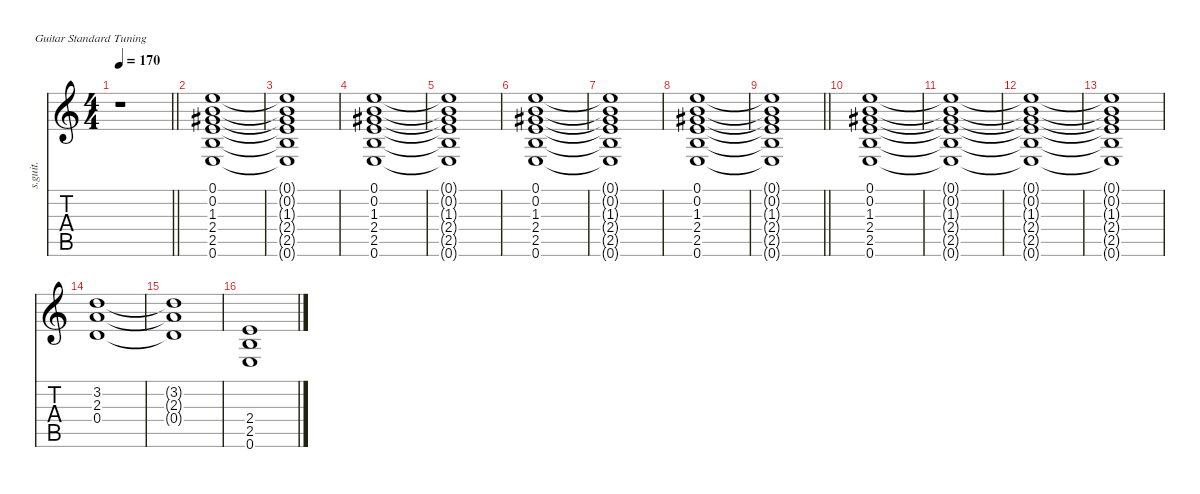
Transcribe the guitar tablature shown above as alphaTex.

\defaultSystemsLayout 4
\hideDynamics
\bracketExtendMode nobrackets
\otherSystemsTrackNameOrientation horizontal
\track ("Rhythm Guitar" "s.guit.") {instrument acousticguitarsteel}
\staff {score tabs}
\tuning (E4 B3 G3 D3 A2 E2)
\ts (4 4)
\tempo 170
\clef g2
\barLineRight lightlight
\ks c
r.1{dy f instrument acousticguitarsteel beam Down} |
(0.1 0.2 1.3{acc #} 2.4 2.5 0.6).1{beam Up} |
(0.1{t} 0.2{t} 1.3{t acc #} 2.4{t} 2.5{t} 0.6{t}).1{beam Up} |
(0.1 0.2 1.3{acc #} 2.4 2.5 0.6).1{beam Up} |
(0.1{t} 0.2{t} 1.3{t acc #} 2.4{t} 2.5{t} 0.6{t}).1{beam Up} |
(0.1 0.2 1.3{acc #} 2.4 2.5 0.6).1{beam Up} |
(0.1{t} 0.2{t} 1.3{t acc #} 2.4{t} 2.5{t} 0.6{t}).1{beam Up} |
(0.1 0.2 1.3{acc #} 2.4 2.5 0.6).1{beam Up} |
\barLineRight lightlight
(0.1{t} 0.2{t} 1.3{t acc #} 2.4{t} 2.5{t} 0.6{t}).1{beam Up} |
(0.1 0.2 1.3{acc #} 2.4 2.5 0.6).1{dy mf beam Up} |
(0.1{t} 0.2{t} 1.3{t acc #} 2.4{t} 2.5{t} 0.6{t}).1{dy f beam Up} |
(0.1{t} 0.2{t} 1.3{t acc #} 2.4{t} 2.5{t} 0.6{t}).1{beam Up} |
(0.1{t} 0.2{t} 1.3{t acc #} 2.4{t} 2.5{t} 0.6{t}).1{beam Up} |
(3.2 2.3 0.4).1{dy mf beam Up} |
(3.2{t} 2.3{t} 0.4{t}).1{dy f beam Up} |
(2.4 2.5 0.6).1{dy mf beam Up}
